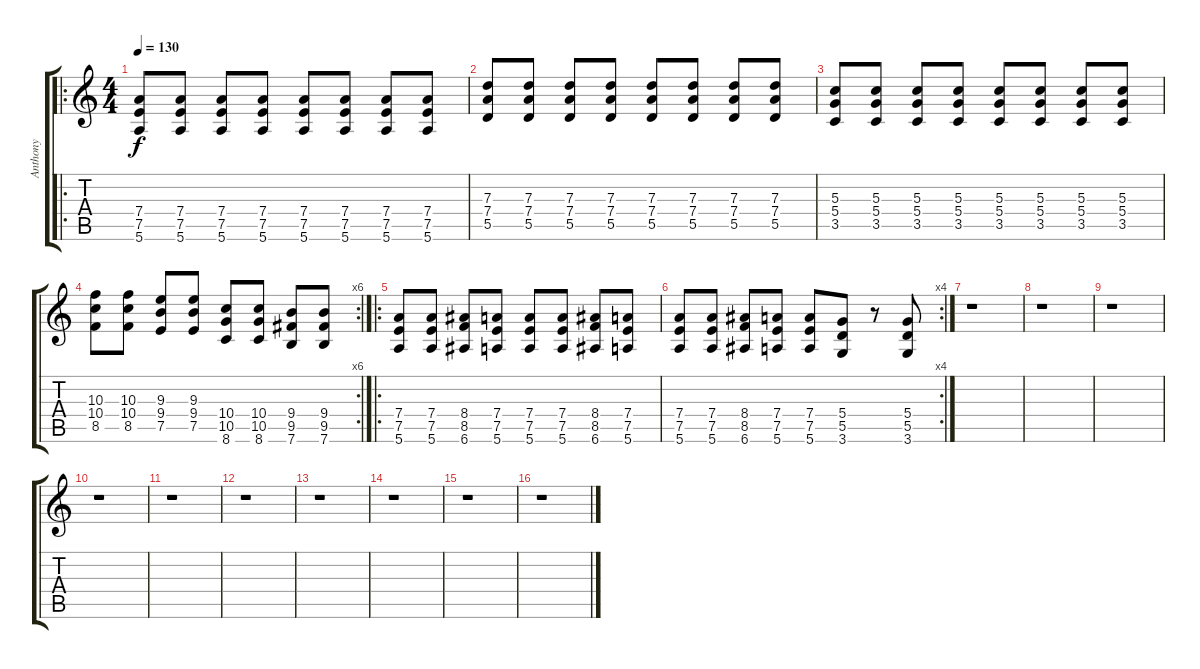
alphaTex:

\track ("Anthony" "Anthony") {instrument overdrivenguitar}
\staff {score tabs}
\tuning (E4 B3 G3 D3 A2 E2) {hide}
\ro
\ts (4 4)
\tempo 130
\clef g2
\ks c
(7.4 7.5 5.6).8{dy f instrument overdrivenguitar} (7.4 7.5 5.6).8 (7.4 7.5 5.6).8 (7.4 7.5 5.6).8 (7.4 7.5 5.6).8 (7.4 7.5 5.6).8 (7.4 7.5 5.6).8 (7.4 7.5 5.6).8 |
(7.3 7.4 5.5).8 (7.3 7.4 5.5).8 (7.3 7.4 5.5).8 (7.3 7.4 5.5).8 (7.3 7.4 5.5).8 (7.3 7.4 5.5).8 (7.3 7.4 5.5).8 (7.3 7.4 5.5).8 |
(5.3 5.4 3.5).8 (5.3 5.4 3.5).8 (5.3 5.4 3.5).8 (5.3 5.4 3.5).8 (5.3 5.4 3.5).8 (5.3 5.4 3.5).8 (5.3 5.4 3.5).8 (5.3 5.4 3.5).8 |
\rc 6
(10.3 10.4 8.5).8 (10.3 10.4 8.5).8 (9.3 9.4 7.5).8 (9.3 9.4 7.5).8 (10.4 10.5 8.6).8 (10.4 10.5 8.6).8 (9.4 9.5 7.6).8 (9.4 9.5 7.6).8 |
\ro
(7.4 7.5 5.6).8 (7.4 7.5 5.6).8 (8.4 8.5 6.6).8 (7.4 7.5 5.6).8 (7.4 7.5 5.6).8 (7.4 7.5 5.6).8 (8.4 8.5 6.6).8 (7.4 7.5 5.6).8 |
\rc 4
(7.4 7.5 5.6).8 (7.4 7.5 5.6).8 (8.4 8.5 6.6).8 (7.4 7.5 5.6).8 (7.4 7.5 5.6).8 (5.4 5.5 3.6).8 r.8 (5.4 5.5 3.6).8 |
r.1 |
r.1 |
r.1 |
r.1 |
r.1 |
r.1 |
r.1 |
r.1 |
r.1 |
r.1
